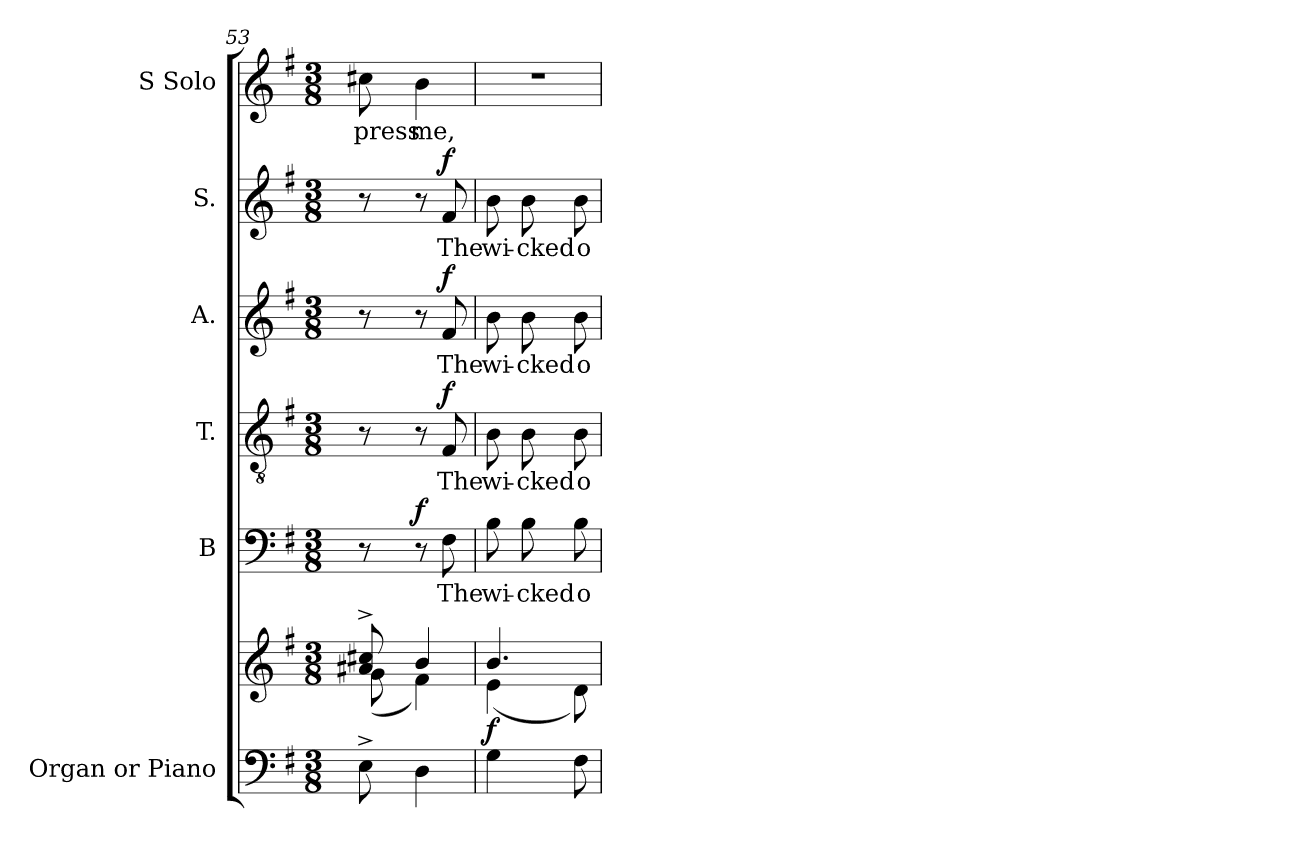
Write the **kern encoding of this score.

**kern	**kern	**dynam	**kern	**text	**dynam	**kern	**text	**dynam	**kern	**text	**dynam	**kern	**text	**dynam	**kern	**text
*part6	*part6	*part6	*part5	*part5	*part5	*part4	*part4	*part4	*part3	*part3	*part3	*part2	*part2	*part2	*part1	*part1
*staff7	*staff6	*staff6/7	*staff5	*staff5	*staff5	*staff4	*staff4	*staff4	*staff3	*staff3	*staff3	*staff2	*staff2	*staff2	*staff1	*staff1
*I"Organ or  Piano	*	*	*I"B	*	*	*I"T.	*	*	*I"A.	*	*	*I"S.	*	*	*I"S    Solo	*
*	*	*	*I'B.	*	*	*I'T.	*	*	*I'A.	*	*	*I'S.	*	*	*I'S.	*
*clefF4	*clefG2	*	*clefF4	*	*	*clefGv2	*	*	*clefG2	*	*	*clefG2	*	*	*clefG2	*
*	*	*	*	*	*	*ITrd7c12	*	*	*	*	*	*	*	*	*	*
*k[f#]	*k[f#]	*	*k[f#]	*	*	*k[f#]	*	*	*k[f#]	*	*	*k[f#]	*	*	*k[f#]	*
*G:	*G:	*	*G:	*	*	*G:	*	*	*G:	*	*	*G:	*	*	*G:	*
*M3/8	*M3/8	*	*M3/8	*	*	*M3/8	*	*	*M3/8	*	*	*M3/8	*	*	*M3/8	*
=53	=53	=53	=53	=53	=53	=53	=53	=53	=53	=53	=53	=53	=53	=53	=53	=53
*	*^	*	*	*	*	*	*	*	*	*	*	*	*	*	*	*
8E^\	8a#X/^ 8cc#X/^	(8g\	.	8r	.	.	8r	.	.	8r	.	.	8r	.	.	8cc#X\	-press
!	!	!	!	!	!	!LO:DY:a	!	!	!	!	!	!	!	!	!	!	!
4D\	4b/	4f#\)	.	8r	.	f	8r	.	.	8r	.	.	8r	.	.	4b\	me,
!	!	!	!	!	!	!	!	!	!LO:DY:a	!	!	!LO:DY:a	!	!	!LO:DY:a	!	!
.	.	.	.	8F#\	The	.	8FF#/	The	f	8f#/	The	f	8f#/	The	f	.	.
=54	=54	=54	=54	=54	=54	=54	=54	=54	=54	=54	=54	=54	=54	=54	=54	=54	=54
!	!	!	!LO:DY:b	!	!	!	!	!	!	!	!	!	!	!	!	!	!
4G\	4.b/	(4e\	f	8B\	wi-	.	8BB\	wi-	.	8b\	wi-	.	8b\	wi-	.	4.r	.
.	.	.	.	8B\	-cked	.	8BB\	-cked	.	8b\	-cked	.	8b\	-cked	.	.	.
8F#\	.	8d\)	.	8B\	o-	.	8BB\	o-	.	8b\	o-	.	8b\	o-	.	.	.
*	*v	*v	*	*	*	*	*	*	*	*	*	*	*	*	*	*	*
=	=	=	=	=	=	=	=	=	=	=	=	=	=	=	=	=
*-	*-	*-	*-	*-	*-	*-	*-	*-	*-	*-	*-	*-	*-	*-	*-	*-
